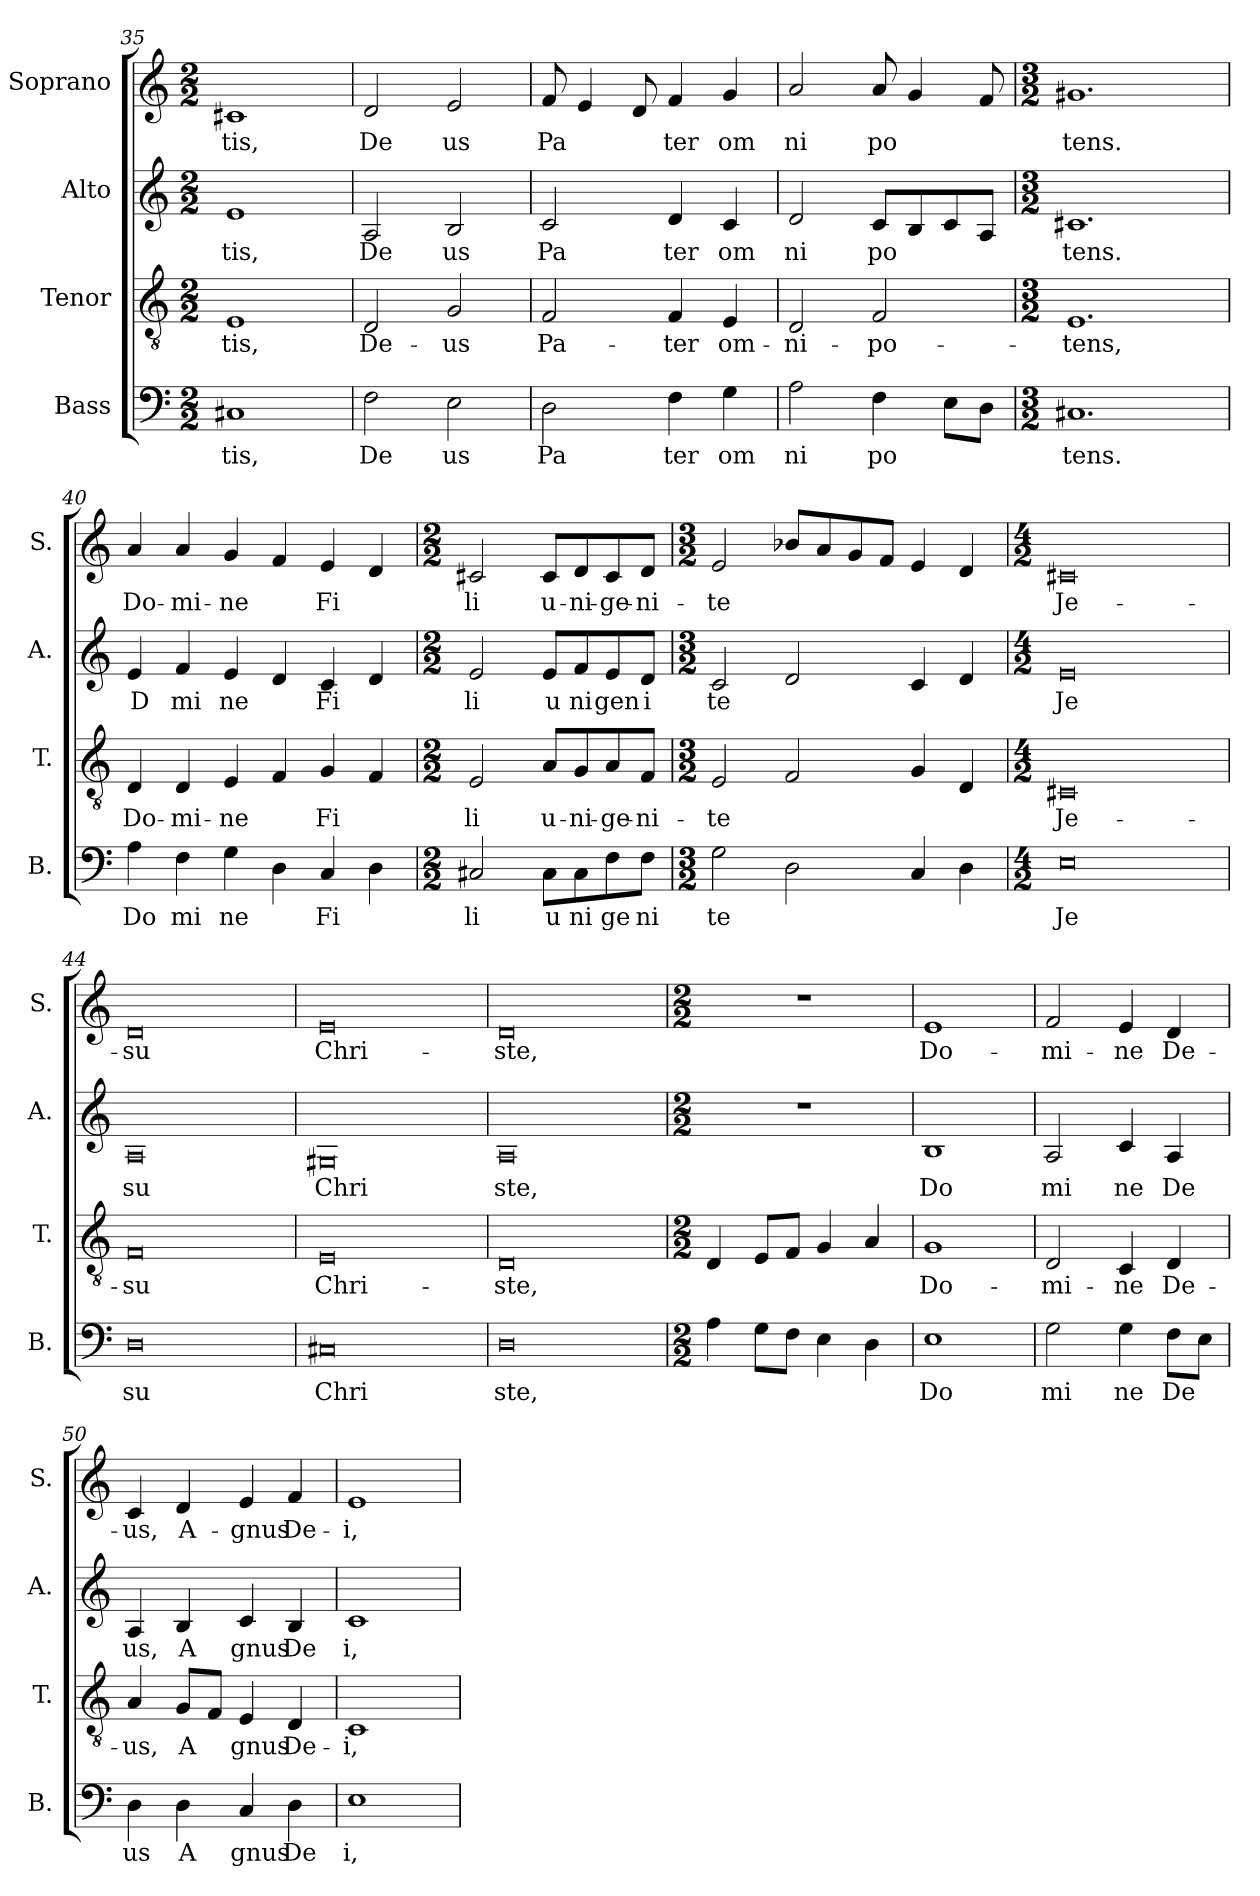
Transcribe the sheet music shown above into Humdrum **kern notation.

**kern	**text	**kern	**text	**kern	**text	**kern	**text
*part4	*part4	*part3	*part3	*part2	*part2	*part1	*part1
*staff4	*staff4	*staff3	*staff3	*staff2	*staff2	*staff1	*staff1
*I"Bass	*	*I"Tenor	*	*I"Alto	*	*I"Soprano	*
*I'B.	*	*I'T.	*	*I'A.	*	*I'S.	*
*clefF4	*	*clefGv2	*	*clefG2	*	*clefG2	*
*k[]	*	*k[]	*	*k[]	*	*k[]	*
*M2/2	*	*M2/2	*	*M2/2	*	*M2/2	*
=35	=35	=35	=35	=35	=35	=35	=35
!	!LO:LY:b	!	!LO:LY:b	!	!LO:LY:b	!	!LO:LY:b
1C#X	tis,	1E	-tis,	1e	tis,	1c#X	tis,
=36	=36	=36	=36	=36	=36	=36	=36
!	!LO:LY:b	!	!LO:LY:b	!	!LO:LY:b	!	!LO:LY:b
2F\	De	2D/	De-	2A/	De	2d/	De
!	!LO:LY:b	!	!LO:LY:b	!	!LO:LY:b	!	!LO:LY:b
2E\	us	2G/	-us	2B/	us	2e/	us
!!LO:PB:g=z
=37	=37	=37	=37	=37	=37	=37	=37
!	!LO:LY:b	!	!LO:LY:b	!	!LO:LY:b	!	!LO:LY:b
2D\	Pa	2F/	Pa-	2c/	Pa	8f/	Pa
.	.	.	.	.	.	4e/	.
.	.	.	.	.	.	8d/	.
!	!LO:LY:b	!	!LO:LY:b	!	!LO:LY:b	!	!LO:LY:b
4F\	ter	4F/	-ter	4d/	ter	4f/	ter
!	!LO:LY:b	!	!LO:LY:b	!	!LO:LY:b	!	!LO:LY:b
4G\	om	4E/	om-	4c/	om	4g/	om
=38	=38	=38	=38	=38	=38	=38	=38
!	!LO:LY:b	!	!LO:LY:b	!	!LO:LY:b	!	!LO:LY:b
2A\	ni	2D/	-ni-	2d/	ni	2a/	ni
!	!LO:LY:b	!	!LO:LY:b	!	!LO:LY:b	!	!LO:LY:b
4F\	po	2F/	-po-	8c/L	po	8a/	po
.	.	.	.	8B/	.	4g/	.
8E\L	.	.	.	8c/	.	.	.
8D\J	.	.	.	8A/J	.	8f/	.
=39	=39	=39	=39	=39	=39	=39	=39
*M3/2	*	*M3/2	*	*M3/2	*	*M3/2	*
!	!LO:LY:b	!	!LO:LY:b	!	!LO:LY:b	!	!LO:LY:b
1.C#X	tens.	1.E	-tens,	1.c#X	tens.	1.g#X	tens.
=40	=40	=40	=40	=40	=40	=40	=40
!	!LO:LY:b	!	!LO:LY:b	!	!LO:LY:b	!	!LO:LY:b
4A\	Do	4D/	Do-	4e/	D	4a/	Do-
!	!LO:LY:b	!	!LO:LY:b	!	!LO:LY:b	!	!LO:LY:b
4F\	mi	4D/	-mi-	4f/	mi	4a/	-mi-
!	!LO:LY:b	!	!LO:LY:b	!	!LO:LY:b	!	!LO:LY:b
4G\	ne	4E/	-ne	4e/	ne	4g/	-ne
4D\	.	4F/	.	4d/	.	4f/	.
!	!LO:LY:b	!	!LO:LY:b	!	!LO:LY:b	!	!LO:LY:b
4C/	Fi	4G/	Fi	4c/	Fi	4e/	Fi
4D\	.	4F/	.	4d/	.	4d/	.
=41	=41	=41	=41	=41	=41	=41	=41
*M2/2	*	*M2/2	*	*M2/2	*	*M2/2	*
!	!LO:LY:b	!	!LO:LY:b	!	!LO:LY:b	!	!LO:LY:b
2C#X/	li	2E/	li	2e/	li	2c#X/	li
!	!LO:LY:b	!	!LO:LY:b	!	!LO:LY:b	!	!LO:LY:b
8C#\L	u	8A/L	u-	8e/L	u	8c#/L	u-
!	!LO:LY:b	!	!LO:LY:b	!	!LO:LY:b	!	!LO:LY:b
8C#\	ni	8G/	-ni-	8f/	ni	8d/	-ni-
!	!LO:LY:b	!	!LO:LY:b	!	!LO:LY:b	!	!LO:LY:b
8F\	ge	8A/	-ge-	8e/	gen	8c#/	-ge-
!	!LO:LY:b	!	!LO:LY:b	!	!LO:LY:b	!	!LO:LY:b
8F\J	ni	8F/J	-ni-	8d/J	i	8d/J	-ni-
=42	=42	=42	=42	=42	=42	=42	=42
*M3/2	*	*M3/2	*	*M3/2	*	*M3/2	*
!	!LO:LY:b	!	!LO:LY:b	!	!LO:LY:b	!	!LO:LY:b
2G\	te	2E/	-te	2c/	te	2e/	-te
2D\	.	2F/	.	2d/	.	8b-X/L	.
.	.	.	.	.	.	8a/	.
.	.	.	.	.	.	8g/	.
.	.	.	.	.	.	8f/J	.
4C/	.	4G/	.	4c/	.	4e/	.
4D\	.	4D/	.	4d/	.	4d/	.
!!LO:LB:g=z
=43	=43	=43	=43	=43	=43	=43	=43
*M4/2	*	*M4/2	*	*M4/2	*	*M4/2	*
!	!LO:LY:b	!	!LO:LY:b	!	!LO:LY:b	!	!LO:LY:b
0E	Je	0C#X	Je-	0e	Je	0c#X	Je-
=44	=44	=44	=44	=44	=44	=44	=44
!	!LO:LY:b	!	!LO:LY:b	!	!LO:LY:b	!	!LO:LY:b
0D	su	0F	-su	0A	su	0d	-su
=45	=45	=45	=45	=45	=45	=45	=45
!	!LO:LY:b	!	!LO:LY:b	!	!LO:LY:b	!	!LO:LY:b
0C#X	Chri	0E	Chri-	0G#X	Chri	0e	Chri-
=46	=46	=46	=46	=46	=46	=46	=46
!	!LO:LY:b	!	!LO:LY:b	!	!LO:LY:b	!	!LO:LY:b
0D	ste,	0D	-ste,	0A	ste,	0d	-ste,
=47	=47	=47	=47	=47	=47	=47	=47
*M2/2	*	*M2/2	*	*M2/2	*	*M2/2	*
4A\	.	4D/	.	1r	.	1r	.
8G\L	.	8E/L	.	.	.	.	.
8F\J	.	8F/J	.	.	.	.	.
4E\	.	4G/	.	.	.	.	.
4D\	.	4A/	.	.	.	.	.
=48	=48	=48	=48	=48	=48	=48	=48
!	!LO:LY:b	!	!LO:LY:b	!	!LO:LY:b	!	!LO:LY:b
1E	Do	1G	Do-	1B	Do	1e	Do-
=49	=49	=49	=49	=49	=49	=49	=49
!	!LO:LY:b	!	!LO:LY:b	!	!LO:LY:b	!	!LO:LY:b
2G\	mi	2D/	-mi-	2A/	mi	2f/	-mi-
!	!LO:LY:b	!	!LO:LY:b	!	!LO:LY:b	!	!LO:LY:b
4G\	ne	4C/	-ne	4c/	ne	4e/	-ne
!	!LO:LY:b	!	!LO:LY:b	!	!LO:LY:b	!	!LO:LY:b
8F\L	De	4D/	De-	4A/	De	4d/	De-
8E\J	.	.	.	.	.	.	.
=50	=50	=50	=50	=50	=50	=50	=50
!	!LO:LY:b	!	!LO:LY:b	!	!LO:LY:b	!	!LO:LY:b
4D\	us	4A/	-us,	4A/	us,	4c/	-us,
!	!LO:LY:b	!	!LO:LY:b	!	!LO:LY:b	!	!LO:LY:b
4D\	A	8G/L	A	4B/	A	4d/	A-
.	.	8F/J	.	.	.	.	.
!	!LO:LY:b	!	!LO:LY:b	!	!LO:LY:b	!	!LO:LY:b
4C/	gnus	4E/	gnus	4c/	gnus	4e/	-gnus
!	!LO:LY:b	!	!LO:LY:b	!	!LO:LY:b	!	!LO:LY:b
4D\	De	4D/	De-	4B/	De	4f/	De-
=51	=51	=51	=51	=51	=51	=51	=51
!	!LO:LY:b	!	!LO:LY:b	!	!LO:LY:b	!	!LO:LY:b
1E	i,	1C	-i,	1c	i,	1e	-i,
=	=	=	=	=	=	=	=
*-	*-	*-	*-	*-	*-	*-	*-
